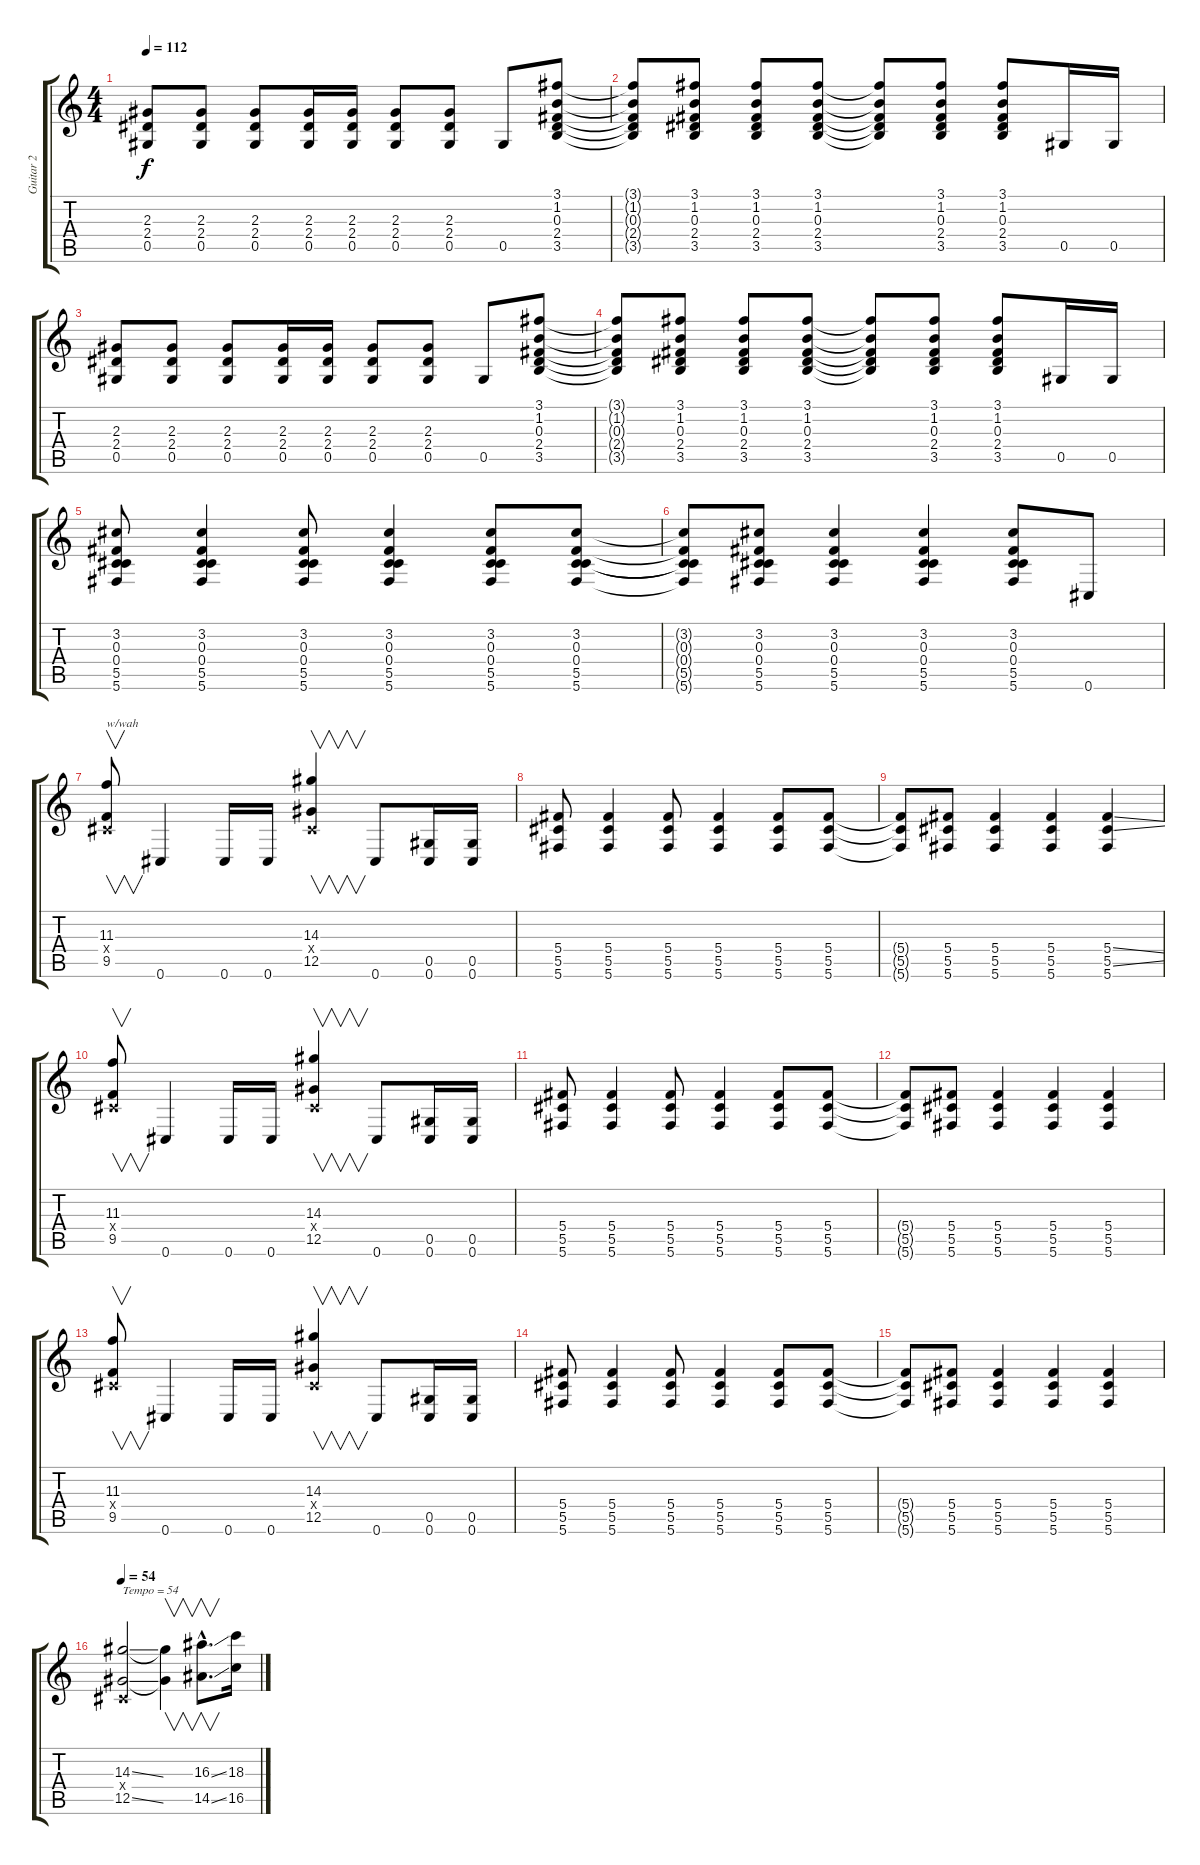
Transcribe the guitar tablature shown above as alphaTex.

\track ("Guitar 2" "Guitar 2") {instrument overdrivenguitar}
\staff {score tabs}
\tuning (Eb4 Bb3 Gb3 Db3 Ab2 Db2) {hide}
\ts (4 4)
\tempo 112
\clef g2
\ks c
(2.3 2.4 0.5).8{dy f} (2.3 2.4 0.5).8 (2.3 2.4 0.5).8 (2.3 2.4 0.5).16 (2.3 2.4 0.5).16 (2.3 2.4 0.5).8 (2.3 2.4 0.5).8 0.5.8 (3.1 1.2 0.3 2.4 3.5).8 |
(3.1{t} 1.2{t} 0.3{t} 2.4{t} 3.5{t}).8 (3.1 1.2 0.3 2.4 3.5).8 (3.1 1.2 0.3 2.4 3.5).8 (3.1 1.2 0.3 2.4 3.5).8 (3.1{t} 1.2{t} 0.3{t} 2.4{t} 3.5{t}).8 (3.1 1.2 0.3 2.4 3.5).8 (3.1 1.2 0.3 2.4 3.5).8 0.5.16 0.5.16 |
(2.3 2.4 0.5).8 (2.3 2.4 0.5).8 (2.3 2.4 0.5).8 (2.3 2.4 0.5).16 (2.3 2.4 0.5).16 (2.3 2.4 0.5).8 (2.3 2.4 0.5).8 0.5.8 (3.1 1.2 0.3 2.4 3.5).8 |
(3.1{t} 1.2{t} 0.3{t} 2.4{t} 3.5{t}).8 (3.1 1.2 0.3 2.4 3.5).8 (3.1 1.2 0.3 2.4 3.5).8 (3.1 1.2 0.3 2.4 3.5).8 (3.1{t} 1.2{t} 0.3{t} 2.4{t} 3.5{t}).8 (3.1 1.2 0.3 2.4 3.5).8 (3.1 1.2 0.3 2.4 3.5).8 0.5.16 0.5.16 |
(3.2 0.3 0.4 5.5 5.6).8 (3.2 0.3 0.4 5.5 5.6).4 (3.2 0.3 0.4 5.5 5.6).8 (3.2 0.3 0.4 5.5 5.6).4 (3.2 0.3 0.4 5.5 5.6).8 (3.2 0.3 0.4 5.5 5.6).8 |
(3.2{t} 0.3{t} 0.4{t} 5.5{t} 5.6{t}).8 (3.2 0.3 0.4 5.5 5.6).8 (3.2 0.3 0.4 5.5 5.6).4 (3.2 0.3 0.4 5.5 5.6).4 (3.2 0.3 0.4 5.5 5.6).8 0.6.8 |
(11.3 0.4{x} 9.5).8{v txt "w/wah"} 0.6.4 0.6.16 0.6.16 (14.3 0.4{x} 12.5).4{v} 0.6.8 (0.5 0.6).16 (0.5 0.6).16 |
(5.4 5.5 5.6).8 (5.4 5.5 5.6).4 (5.4 5.5 5.6).8 (5.4 5.5 5.6).4 (5.4 5.5 5.6).8 (5.4 5.5 5.6).8 |
(5.4{t} 5.5{t} 5.6{t}).8 (5.4 5.5 5.6).8 (5.4 5.5 5.6).4 (5.4 5.5 5.6).4 (5.4{ss} 5.5{ss} 5.6).4 |
(11.3 0.4{x} 9.5).8{v} 0.6.4 0.6.16 0.6.16 (14.3 0.4{x} 12.5).4{v} 0.6.8 (0.5 0.6).16 (0.5 0.6).16 |
(5.4 5.5 5.6).8 (5.4 5.5 5.6).4 (5.4 5.5 5.6).8 (5.4 5.5 5.6).4 (5.4 5.5 5.6).8 (5.4 5.5 5.6).8 |
(5.4{t} 5.5{t} 5.6{t}).8 (5.4 5.5 5.6).8 (5.4 5.5 5.6).4 (5.4 5.5 5.6).4 (5.4 5.5 5.6).4 |
(11.3 0.4{x} 9.5).8{v} 0.6.4 0.6.16 0.6.16 (14.3 0.4{x} 12.5).4{v} 0.6.8 (0.5 0.6).16 (0.5 0.6).16 |
(5.4 5.5 5.6).8 (5.4 5.5 5.6).4 (5.4 5.5 5.6).8 (5.4 5.5 5.6).4 (5.4 5.5 5.6).8 (5.4 5.5 5.6).8 |
(5.4{t} 5.5{t} 5.6{t}).8 (5.4 5.5 5.6).8 (5.4 5.5 5.6).4 (5.4 5.5 5.6).4 (5.4 5.5 5.6).4 |
\tempo 54
(14.3{ss} 0.4{x} 12.5{ss}).2{txt "Tempo = 54"} (14.3{t} 12.5{t}).4{v} (16.3{ss hac} 14.5{ss hac}).8{v d} (18.3 16.5).16
